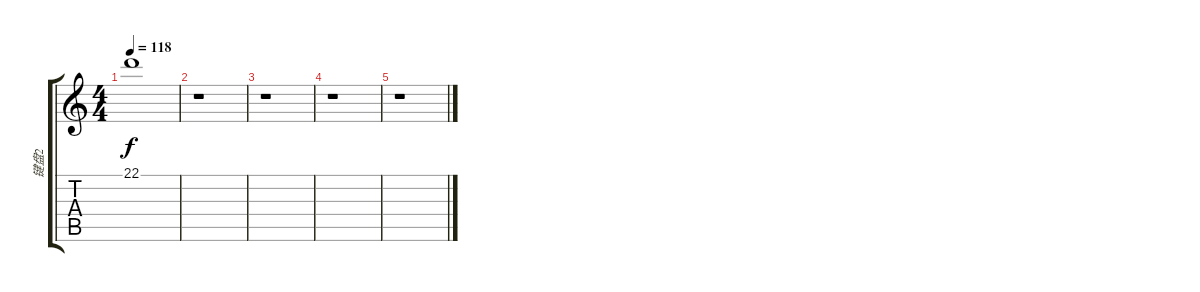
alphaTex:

\track ("键盘2" "键盘2") {instrument stringensemble2}
\staff {score tabs}
\tuning (E4 B3 G3 D3 A2 E2) {hide}
\ts (4 4)
\tempo 118
\clef g2
\ks c
22.1{t}.1{dy f} |
r.1 |
r.1 |
r.1 |
r.1
